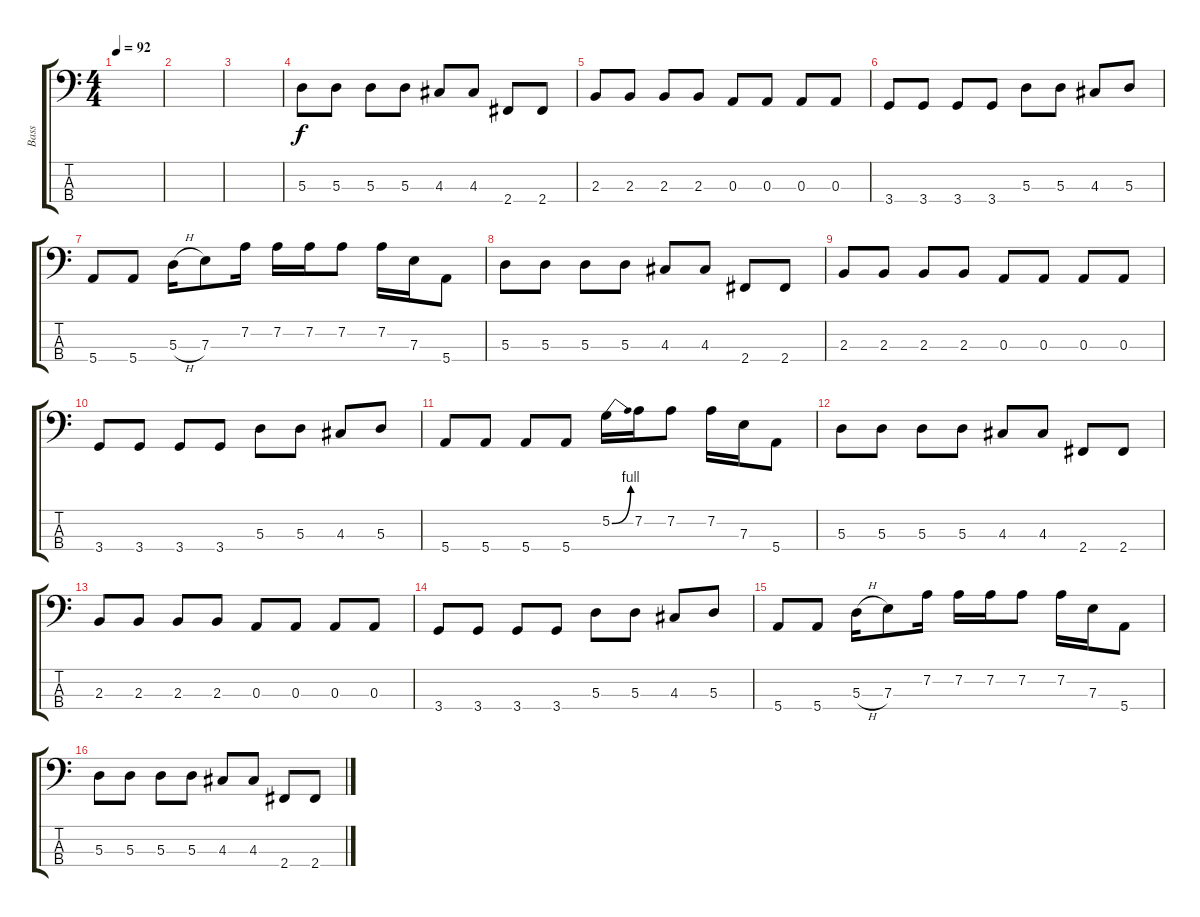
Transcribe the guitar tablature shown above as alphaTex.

\track ("Bass" "Bass") {instrument electricbasspick}
\staff {score tabs}
\tuning (G2 D2 A1 E1) {hide}
\ts (4 4)
\tempo 92
\clef f4
\ks c
|
|
|
5.3.8 5.3.8 5.3.8 5.3.8 4.3.8 4.3.8 2.4.8 2.4.8 |
2.3.8 2.3.8 2.3.8 2.3.8 0.3.8 0.3.8 0.3.8 0.3.8 |
3.4.8 3.4.8 3.4.8 3.4.8 5.3.8 5.3.8 4.3.8 5.3.8 |
5.4.8 5.4.8 5.3{h}.16 7.3.8 7.2.16 7.2.16 7.2.16 7.2.8 7.2.16 7.3.16 5.4.8 |
5.3.8 5.3.8 5.3.8 5.3.8 4.3.8 4.3.8 2.4.8 2.4.8 |
2.3.8 2.3.8 2.3.8 2.3.8 0.3.8 0.3.8 0.3.8 0.3.8 |
3.4.8 3.4.8 3.4.8 3.4.8 5.3.8 5.3.8 4.3.8 5.3.8 |
5.4.8 5.4.8 5.4.8 5.4.8 5.2{be (bend 0 0 60 4)}.16 7.2.16 7.2.8 7.2.16 7.3.16 5.4.8 |
5.3.8 5.3.8 5.3.8 5.3.8 4.3.8 4.3.8 2.4.8 2.4.8 |
2.3.8 2.3.8 2.3.8 2.3.8 0.3.8 0.3.8 0.3.8 0.3.8 |
3.4.8 3.4.8 3.4.8 3.4.8 5.3.8 5.3.8 4.3.8 5.3.8 |
5.4.8 5.4.8 5.3{h}.16 7.3.8 7.2.16 7.2.16 7.2.16 7.2.8 7.2.16 7.3.16 5.4.8 |
5.3.8 5.3.8 5.3.8 5.3.8 4.3.8 4.3.8 2.4.8 2.4.8
